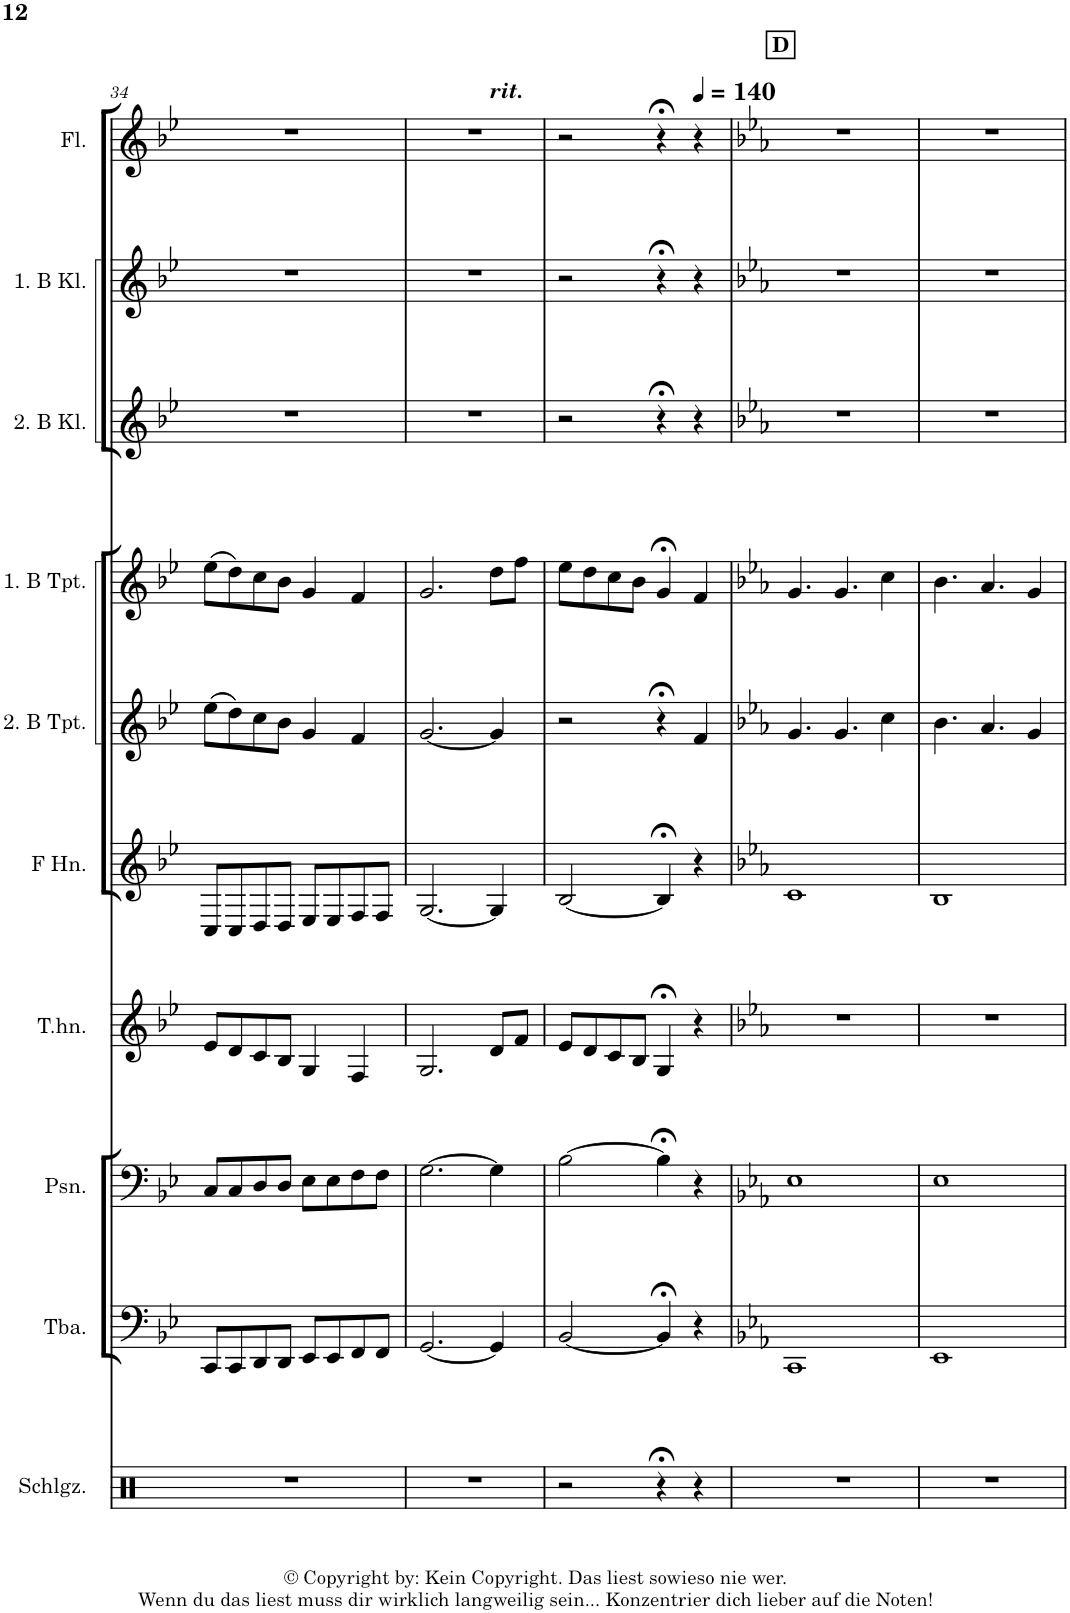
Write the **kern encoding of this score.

**kern	**kern	**kern	**kern	**kern	**kern	**kern	**kern	**kern	**kern
*part10	*part9	*part8	*part7	*part6	*part5	*part4	*part3	*part2	*part1
*staff10	*staff9	*staff8	*staff7	*staff6	*staff5	*staff4	*staff3	*staff2	*staff1
*I"Schlagzeug	*I"Tuba	*I"Posaune	*I"Tenorhorn	*I"Horn in F	*I"2. Trompete in B	*I"1. Trompete in B	*I"2. Klarinette in B	*I"1. Klarinette in B	*I"Flöte
*I'Schlgz.	*I'Tba.	*I'Psn.	*I'T.hn.	*	*	*	*	*	*I'Fl.
!!LO:PB:g=z
*clefX	*clefF4	*clefF4	*clefG2	*clefG2	*clefG2	*clefG2	*clefG2	*clefG2	*clefG2
*	*	*	*ITrd4c7	*ITrd4c7	*ITrd1c2	*ITrd1c2	*ITrd1c2	*ITrd1c2	*
*k[]	*k[b-e-]	*k[b-e-]	*k[b-e-]	*k[b-e-]	*k[b-e-]	*k[b-e-]	*k[b-e-]	*k[b-e-]	*k[b-e-]
*M4/4	*M4/4	*M4/4	*M4/4	*M4/4	*M4/4	*M4/4	*M4/4	*M4/4	*M4/4
=34	=34	=34	=34	=34	=34	=34	=34	=34	=34
1r	8CC/L	8C/L	8e-/L	8C/L	(8ee-\L	(8ee-\L	1r	1r	1r
.	8CC/	8C/	8d/	8C/	8dd\)	8dd\)	.	.	.
.	8DD/	8D/	8c/	8D/	8cc\	8cc\	.	.	.
.	8DD/J	8D/J	8B-/J	8D/J	8b-\J	8b-\J	.	.	.
.	8EE-/L	8E-\L	4G/	8E-/L	4g/	4g/	.	.	.
.	8EE-/	8E-\	.	8E-/	.	.	.	.	.
.	8FF/	8F\	4F/	8F/	4f/	4f/	.	.	.
.	8FF/J	8F\J	.	8F/J	.	.	.	.	.
=35	=35	=35	=35	=35	=35	=35	=35	=35	=35
*	*	*	*	*	*	*	*	*	*^
1r	[2.GG/	[2.G\	2.G/	[2.G/	[2.g/	2.g/	1r	1r	1r	2.ryy
!	!	!	!	!	!	!	!	!	!	!LO:TX:a:Bi:t=rit.
.	4GG/]	4G\]	8d/L	4G/]	4g/]	8dd\L	.	.	.	4ryy
.	.	.	8f/J	.	.	8ff\J	.	.	.	.
*	*	*	*	*	*	*	*	*	*v	*v
=36	=36	=36	=36	=36	=36	=36	=36	=36	=36
2r	[2BB-/	[2B-\	8e-/L	[2B-/	2r	8ee-\L	2r	2r	2r
.	.	.	8d/	.	.	8dd\	.	.	.
.	.	.	8c/	.	.	8cc\	.	.	.
.	.	.	8B-/J	.	.	8b-\J	.	.	.
4r;<	4BB-;</]	4B-;<\]	4G;</	4B-;</]	4r;<	4g;</	4r;<	4r;<	4r;<
*	*	*	*	*	*	*	*	*	*MM140
4r	4r	4r	4r	4r	4f/	4f/	4r	4r	4r
!!LO:REH:place=s1:a:B:cj:t=D
=37	=37	=37	=37	=37	=37	=37	=37	=37	=37
*	*k[b-e-a-]	*k[b-e-a-]	*k[b-e-a-]	*k[b-e-a-]	*k[b-e-a-]	*k[b-e-a-]	*k[b-e-a-]	*k[b-e-a-]	*k[b-e-a-]
1r	1CC	1E-	1r	1c	4.g/	4.g/	1r	1r	1r
.	.	.	.	.	4.g/	4.g/	.	.	.
.	.	.	.	.	4cc\	4cc\	.	.	.
=38	=38	=38	=38	=38	=38	=38	=38	=38	=38
1r	1EE-	1E-	1r	1B-	4.b-\	4.b-\	1r	1r	1r
.	.	.	.	.	4.a-/	4.a-/	.	.	.
.	.	.	.	.	4g/	4g/	.	.	.
=	=	=	=	=	=	=	=	=	=
*-	*-	*-	*-	*-	*-	*-	*-	*-	*-
